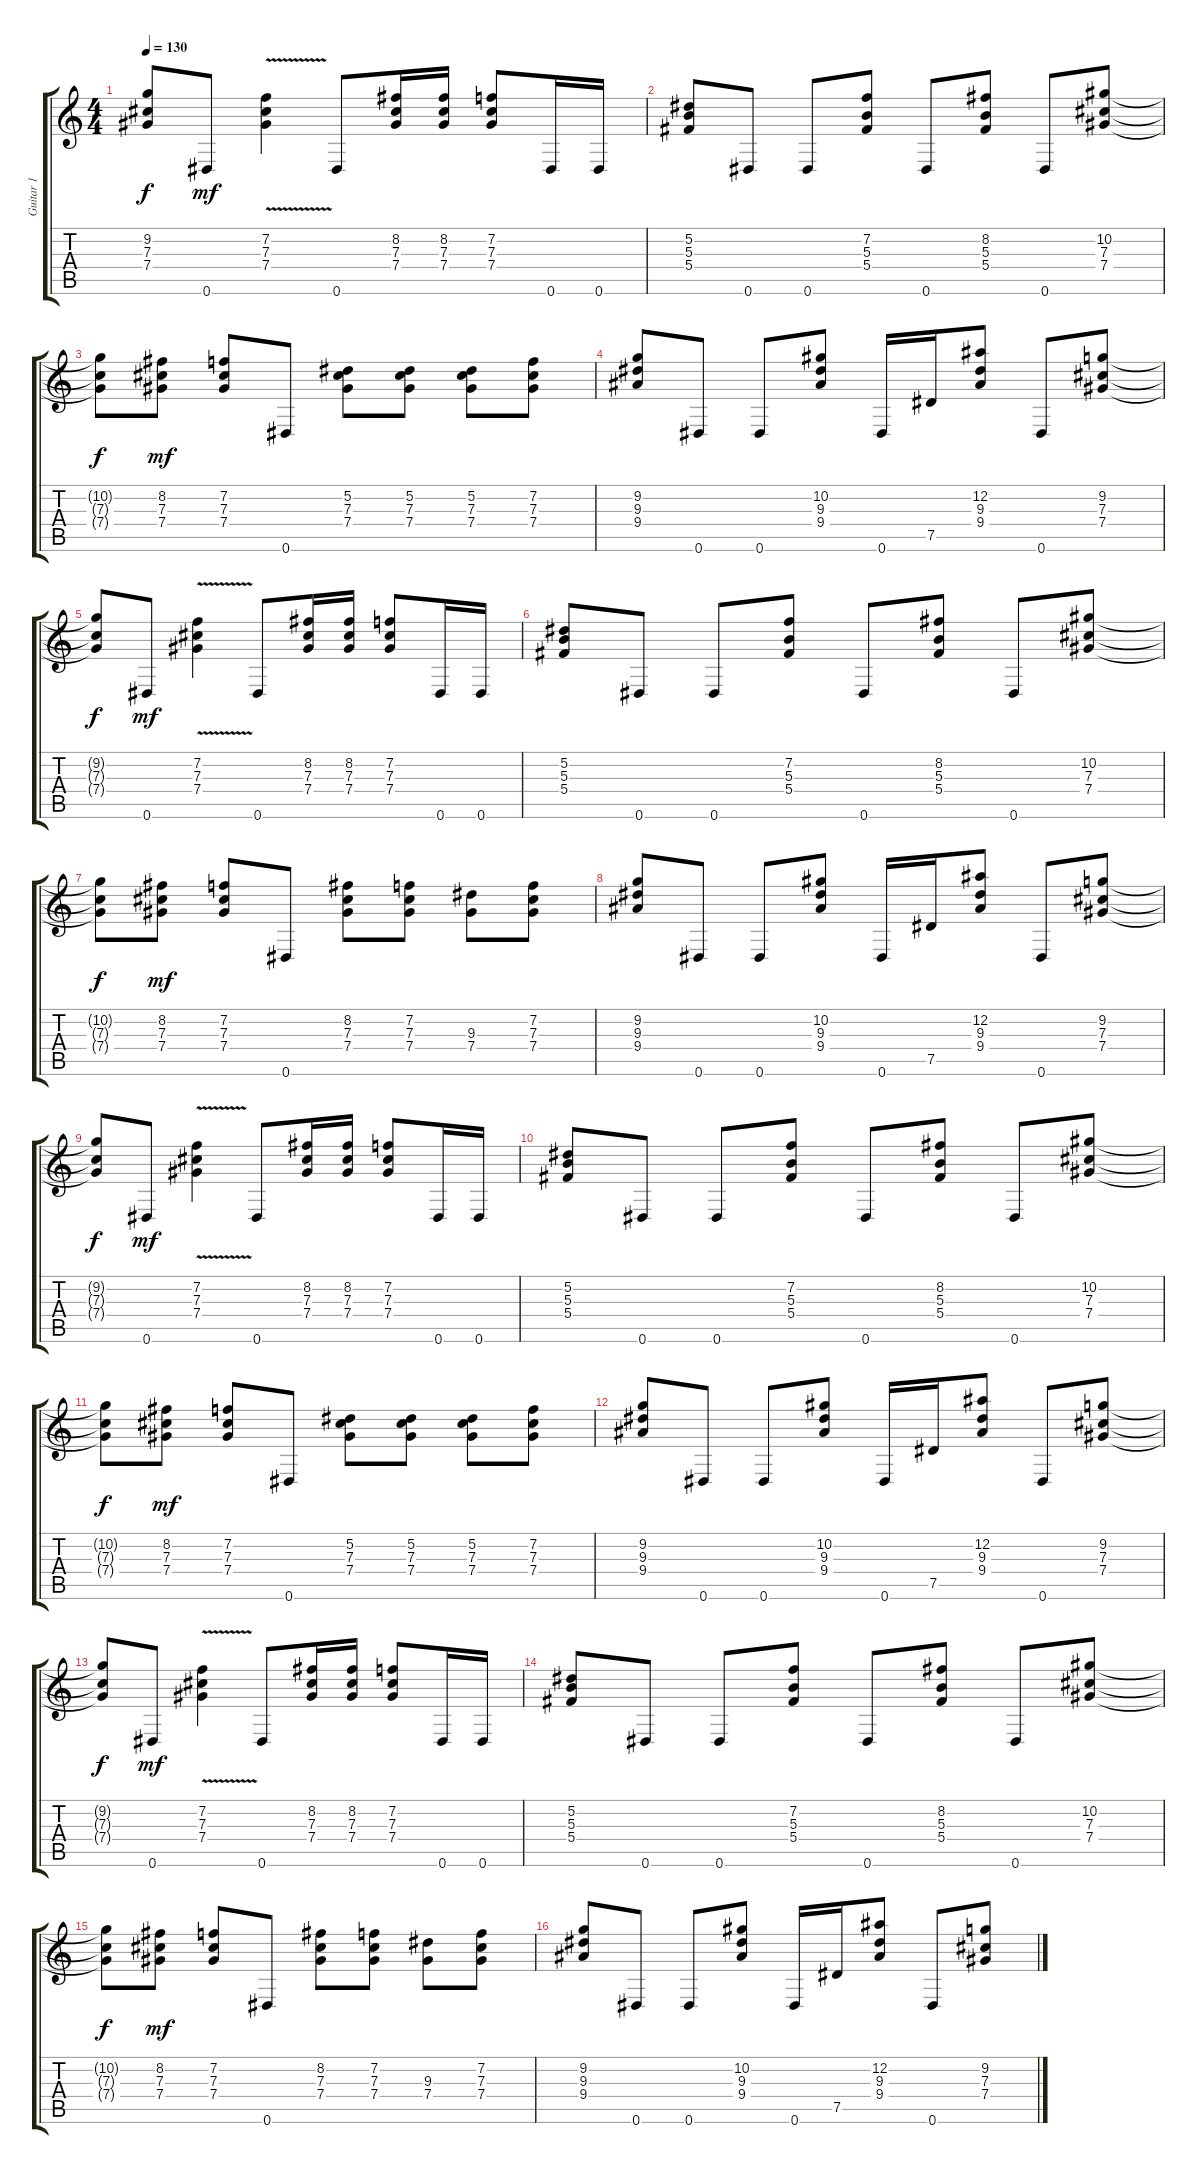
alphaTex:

\track ("Guitar 1" "Guitar 1") {instrument overdrivenguitar}
\staff {score tabs}
\tuning (Eb4 Bb3 Gb3 Db3 Ab2 Eb2) {hide}
\ts (4 4)
\tempo 130
\clef g2
\ks c
(9.2{t} 7.3{t} 7.4{t}).8{dy f} 0.6.8{dy mf} (7.2{v} 7.3{v} 7.4{v}).4 0.6.8 (8.2 7.3 7.4).16 (8.2 7.3 7.4).16 (7.2 7.3 7.4).8 0.6.16 0.6.16 |
(5.2 5.3 5.4).8 0.6.8 0.6.8 (7.2 5.3 5.4).8 0.6.8 (8.2 5.3 5.4).8 0.6.8 (10.2 7.3 7.4).8 |
(10.2{t} 7.3{t} 7.4{t}).8{dy f} (8.2 7.3 7.4).8{dy mf} (7.2 7.3 7.4).8 0.6.8 (5.2 7.3 7.4).8 (5.2 7.3 7.4).8 (5.2 7.3 7.4).8 (7.2 7.3 7.4).8 |
(9.2 9.3 9.4).8 0.6.8 0.6.8 (10.2 9.3 9.4).8 0.6.16 7.5.16 (12.2 9.3 9.4).8 0.6.8 (9.2 7.3 7.4).8 |
(9.2{t} 7.3{t} 7.4{t}).8{dy f} 0.6.8{dy mf} (7.2{v} 7.3{v} 7.4{v}).4 0.6.8 (8.2 7.3 7.4).16 (8.2 7.3 7.4).16 (7.2 7.3 7.4).8 0.6.16 0.6.16 |
(5.2 5.3 5.4).8 0.6.8 0.6.8 (7.2 5.3 5.4).8 0.6.8 (8.2 5.3 5.4).8 0.6.8 (10.2 7.3 7.4).8 |
(10.2{t} 7.3{t} 7.4{t}).8{dy f} (8.2 7.3 7.4).8{dy mf} (7.2 7.3 7.4).8 0.6.8 (8.2 7.3 7.4).8 (7.2 7.3 7.4).8 (9.3 7.4).8 (7.2 7.3 7.4).8 |
(9.2 9.3 9.4).8 0.6.8 0.6.8 (10.2 9.3 9.4).8 0.6.16 7.5.16 (12.2 9.3 9.4).8 0.6.8 (9.2 7.3 7.4).8 |
(9.2{t} 7.3{t} 7.4{t}).8{dy f} 0.6.8{dy mf} (7.2{v} 7.3{v} 7.4{v}).4 0.6.8 (8.2 7.3 7.4).16 (8.2 7.3 7.4).16 (7.2 7.3 7.4).8 0.6.16 0.6.16 |
(5.2 5.3 5.4).8 0.6.8 0.6.8 (7.2 5.3 5.4).8 0.6.8 (8.2 5.3 5.4).8 0.6.8 (10.2 7.3 7.4).8 |
(10.2{t} 7.3{t} 7.4{t}).8{dy f} (8.2 7.3 7.4).8{dy mf} (7.2 7.3 7.4).8 0.6.8 (5.2 7.3 7.4).8 (5.2 7.3 7.4).8 (5.2 7.3 7.4).8 (7.2 7.3 7.4).8 |
(9.2 9.3 9.4).8 0.6.8 0.6.8 (10.2 9.3 9.4).8 0.6.16 7.5.16 (12.2 9.3 9.4).8 0.6.8 (9.2 7.3 7.4).8 |
(9.2{t} 7.3{t} 7.4{t}).8{dy f} 0.6.8{dy mf} (7.2{v} 7.3{v} 7.4{v}).4 0.6.8 (8.2 7.3 7.4).16 (8.2 7.3 7.4).16 (7.2 7.3 7.4).8 0.6.16 0.6.16 |
(5.2 5.3 5.4).8{volume 7} 0.6.8 0.6.8 (7.2 5.3 5.4).8 0.6.8 (8.2 5.3 5.4).8 0.6.8 (10.2 7.3 7.4).8 |
(10.2{t} 7.3{t} 7.4{t}).8{dy f} (8.2 7.3 7.4).8{dy mf} (7.2 7.3 7.4).8 0.6.8 (8.2 7.3 7.4).8 (7.2 7.3 7.4).8 (9.3 7.4).8 (7.2 7.3 7.4).8 |
(9.2 9.3 9.4).8 0.6.8 0.6.8 (10.2 9.3 9.4).8 0.6.16 7.5.16 (12.2 9.3 9.4).8 0.6.8 (9.2 7.3 7.4).8
